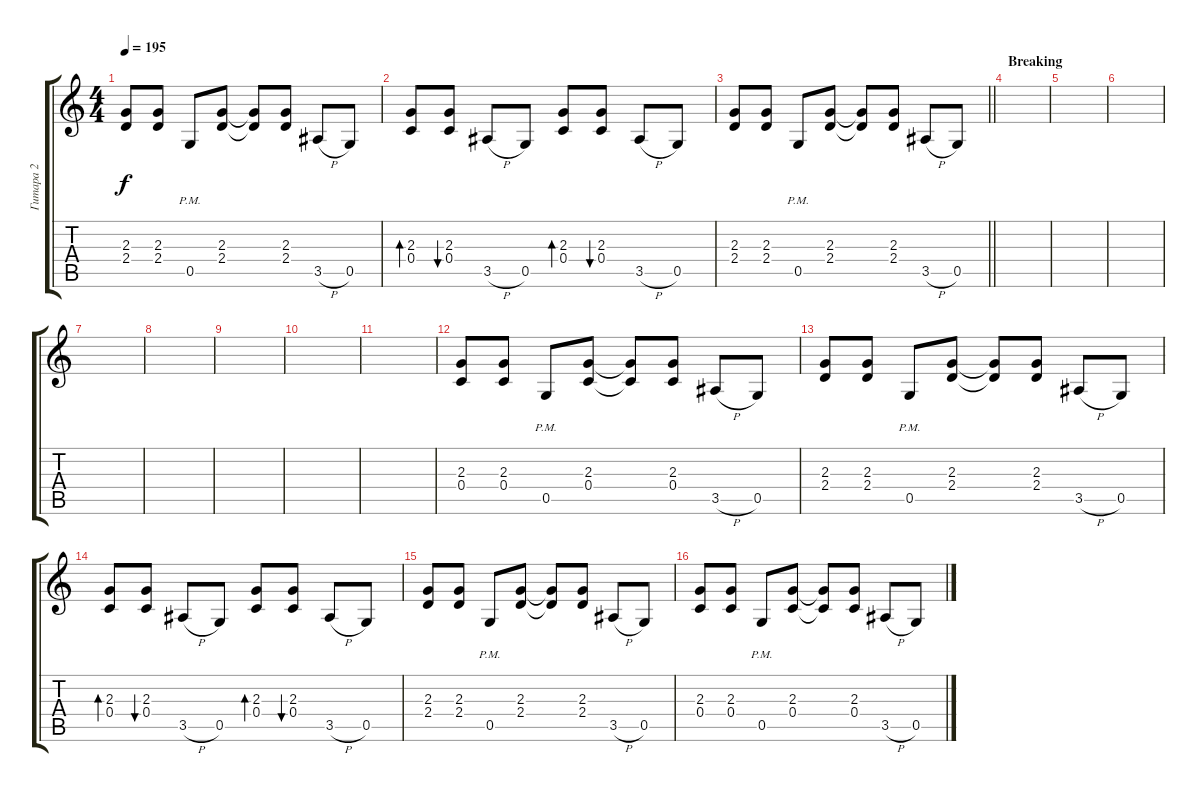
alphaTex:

\track ("Гитара 2" "Гитара 2") {instrument distortionguitar}
\staff {score tabs}
\tuning (D4 A3 F3 C3 G2 D2) {hide}
\ts (4 4)
\tempo 195
\clef g2
\ks c
(2.3 2.4).8{dy f} (2.3 2.4).8 0.5{pm}.8 (2.3 2.4).8 (2.3{t} 2.4{t}).8 (2.3 2.4).8 3.5{h}.8 0.5.8 |
(2.3 0.4).8{bd 60} (2.3 0.4).8{bu 60} 3.5{h}.8 0.5.8 (2.3 0.4).8{bd 60} (2.3 0.4).8{bu 60} 3.5{h}.8 0.5.8 |
\barLineRight lightlight
(2.3 2.4).8 (2.3 2.4).8 0.5{pm}.8 (2.3 2.4).8 (2.3{t} 2.4{t}).8 (2.3 2.4).8 3.5{h}.8 0.5.8 |
\section ("" "Breaking")
|
|
|
|
|
|
|
|
(2.3 0.4).8 (2.3 0.4).8 0.5{pm}.8 (2.3 0.4).8 (2.3{t} 0.4{t}).8 (2.3 0.4).8 3.5{h}.8 0.5.8 |
(2.3 2.4).8 (2.3 2.4).8 0.5{pm}.8 (2.3 2.4).8 (2.3{t} 2.4{t}).8 (2.3 2.4).8 3.5{h}.8 0.5.8 |
(2.3 0.4).8{bd 60} (2.3 0.4).8{bu 60} 3.5{h}.8 0.5.8 (2.3 0.4).8{bd 60} (2.3 0.4).8{bu 60} 3.5{h}.8 0.5.8 |
(2.3 2.4).8 (2.3 2.4).8 0.5{pm}.8 (2.3 2.4).8 (2.3{t} 2.4{t}).8 (2.3 2.4).8 3.5{h}.8 0.5.8 |
(2.3 0.4).8 (2.3 0.4).8 0.5{pm}.8 (2.3 0.4).8 (2.3{t} 0.4{t}).8 (2.3 0.4).8 3.5{h}.8 0.5.8
